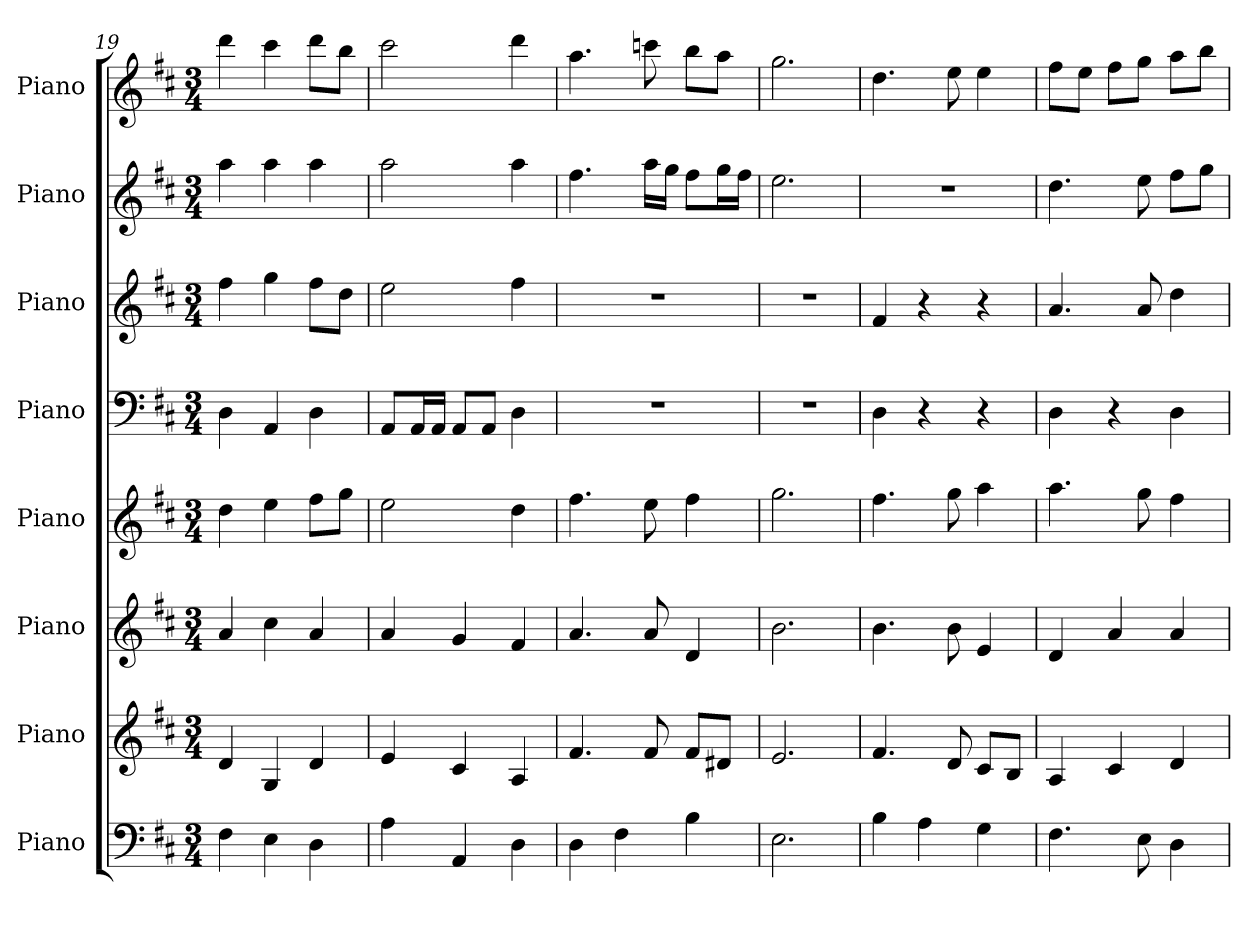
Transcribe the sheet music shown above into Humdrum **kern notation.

**kern	**kern	**kern	**kern	**kern	**kern	**kern	**kern
*part8	*part7	*part6	*part5	*part4	*part3	*part2	*part1
*staff8	*staff7	*staff6	*staff5	*staff4	*staff3	*staff2	*staff1
*I"Piano	*I"Piano	*I"Piano	*I"Piano	*I"Piano	*I"Piano	*I"Piano	*I"Piano
*I'Pno.	*I'Pno.	*I'Pno.	*I'Pno.	*I'Pno.	*I'Pno.	*I'Pno.	*I'Pno.
*clefF4	*clefG2	*clefG2	*clefG2	*clefF4	*clefG2	*clefG2	*clefG2
*k[f#c#]	*k[f#c#]	*k[f#c#]	*k[f#c#]	*k[f#c#]	*k[f#c#]	*k[f#c#]	*k[f#c#]
*M3/4	*M3/4	*M3/4	*M3/4	*M3/4	*M3/4	*M3/4	*M3/4
=19	=19	=19	=19	=19	=19	=19	=19
4F#\	4d/	4a/	4dd\	4D\	4ff#\	4aa\	4ddd\
4E\	4G/	4cc#\	4ee\	4AA/	4gg\	4aa\	4ccc#\
4D\	4d/	4a/	8ff#\L	4D\	8ff#\L	4aa\	8ddd\L
.	.	.	8gg\J	.	8dd\J	.	8bb\J
=20	=20	=20	=20	=20	=20	=20	=20
4A\	4e/	4a/	2ee\	8AA/L	2ee\	2aa\	2ccc#\
.	.	.	.	16AA/L	.	.	.
.	.	.	.	16AA/JJ	.	.	.
4AA/	4c#/	4g/	.	8AA/L	.	.	.
.	.	.	.	8AA/J	.	.	.
4D\	4A/	4f#/	4dd\	4D\	4ff#\	4aa\	4ddd\
=21	=21	=21	=21	=21	=21	=21	=21
4D\	4.f#/	4.a/	4.ff#\	2.r	2.r	4.ff#\	4.aa\
4F#\	.	.	.	.	.	.	.
.	8f#/	8a/	8ee\	.	.	16aa\LL	8cccn\
.	.	.	.	.	.	16gg\JJ	.
4B\	8f#/L	4d/	4ff#\	.	.	8ff#\L	8bb\L
.	8d#X/J	.	.	.	.	16gg\L	8aa\J
.	.	.	.	.	.	16ff#\JJ	.
=22	=22	=22	=22	=22	=22	=22	=22
2.E\	2.e/	2.b\	2.gg\	2.r	2.r	2.ee\	2.gg\
=23	=23	=23	=23	=23	=23	=23	=23
4B\	4.f#/	4.b\	4.ff#\	4D\	4f#/	2.r	4.dd\
4A\	.	.	.	4r	4r	.	.
.	8d/	8b\	8gg\	.	.	.	8ee\
4G\	8c#/L	4e/	4aa\	4r	4r	.	4ee\
.	8B/J	.	.	.	.	.	.
!!LO:PB:g=z
=24	=24	=24	=24	=24	=24	=24	=24
4.F#\	4A/	4d/	4.aa\	4D\	4.a/	4.dd\	8ff#\L
.	.	.	.	.	.	.	8ee\J
.	4c#/	4a/	.	4r	.	.	8ff#\L
8E\	.	.	8gg\	.	8a/	8ee\	8gg\J
4D\	4d/	4a/	4ff#\	4D\	4dd\	8ff#\L	8aa\L
.	.	.	.	.	.	8gg\J	8bb\J
=	=	=	=	=	=	=	=
*-	*-	*-	*-	*-	*-	*-	*-
